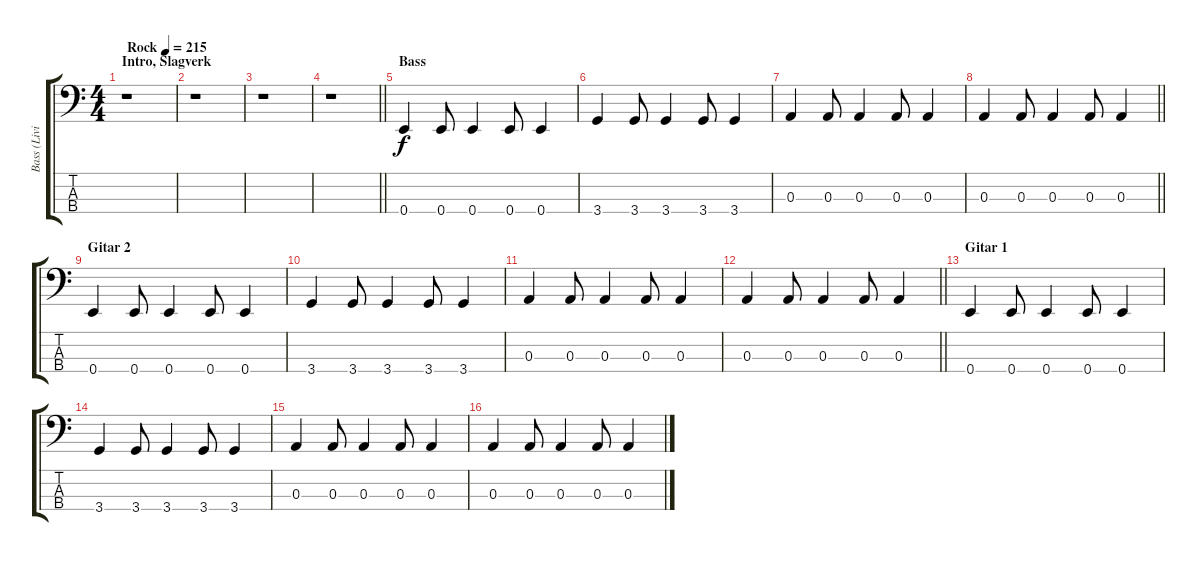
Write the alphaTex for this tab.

\track ("Bass (Livio Aiello)" "Bass (Livi") {instrument electricbasspick}
\staff {score tabs}
\tuning (G2 D2 A1 E1) {hide}
\ts (4 4)
\section ("" "Intro, Slagverk")
\tempo (215 "Rock")
\clef f4
\ks c
r.1{dy f instrument electricbasspick} |
r.1 |
r.1 |
\barLineRight lightlight
r.1 |
\section ("" "Bass")
0.4.4 0.4.8 0.4.4 0.4.8 0.4.4 |
3.4.4 3.4.8 3.4.4 3.4.8 3.4.4 |
0.3.4 0.3.8 0.3.4 0.3.8 0.3.4 |
\barLineRight lightlight
0.3.4 0.3.8 0.3.4 0.3.8 0.3.4 |
\section ("" "Gitar 2")
0.4.4 0.4.8 0.4.4 0.4.8 0.4.4 |
3.4.4 3.4.8 3.4.4 3.4.8 3.4.4 |
0.3.4 0.3.8 0.3.4 0.3.8 0.3.4 |
\barLineRight lightlight
0.3.4 0.3.8 0.3.4 0.3.8 0.3.4 |
\section ("" "Gitar 1")
0.4.4 0.4.8 0.4.4 0.4.8 0.4.4 |
3.4.4 3.4.8 3.4.4 3.4.8 3.4.4 |
0.3.4 0.3.8 0.3.4 0.3.8 0.3.4 |
0.3.4 0.3.8 0.3.4 0.3.8 0.3.4
